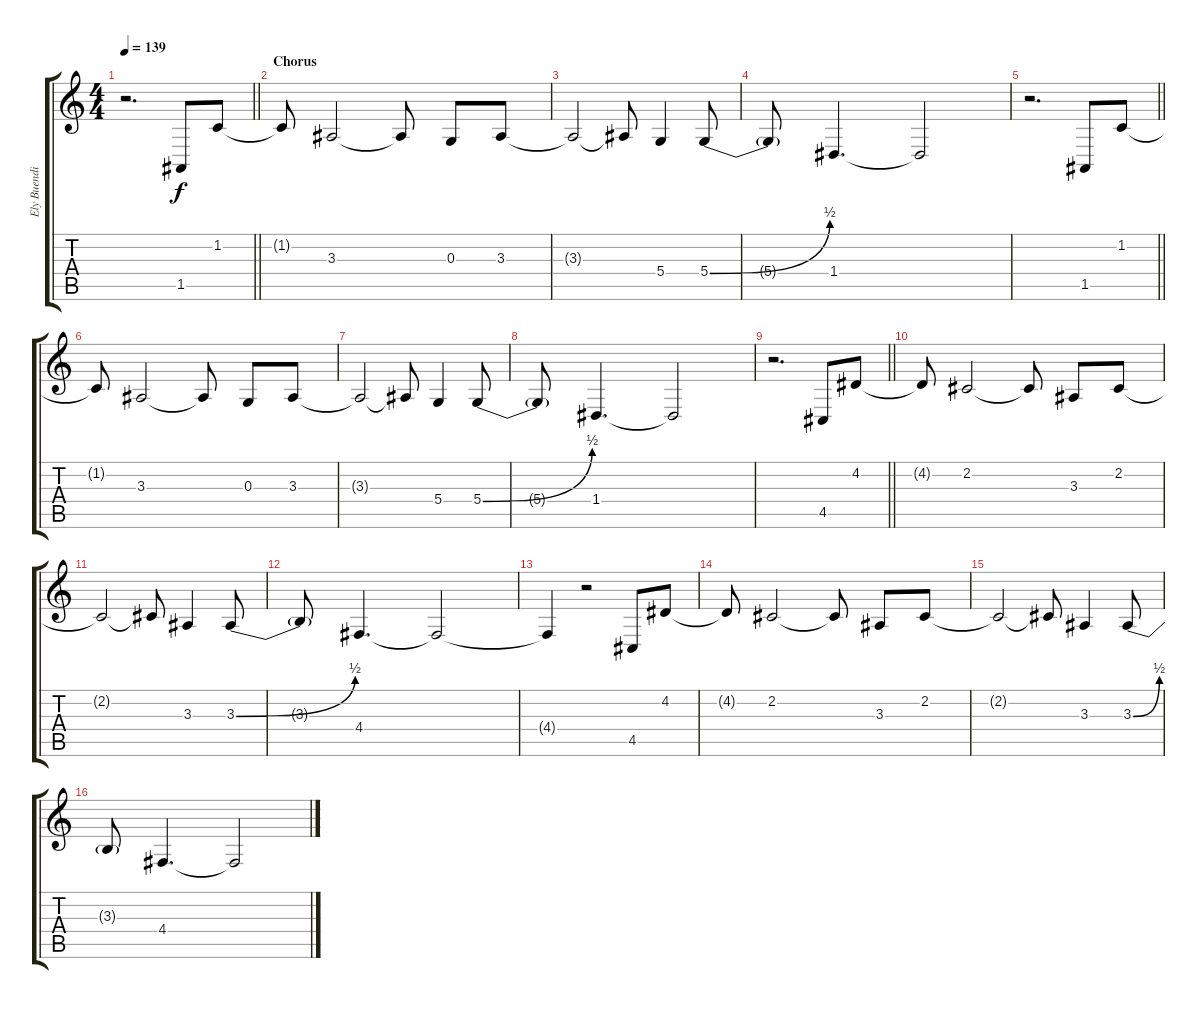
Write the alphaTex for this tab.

\track ("Ely Buendia(Vocal)" "Ely Buendi") {instrument sopranosax}
\staff {score tabs}
\tuning (E4 B3 G3 D3 A2 E2) {hide}
\ts (4 4)
\tempo 139
\clef g2
\barLineRight lightlight
\ks c
r.2{d dy f} 1.5.8 1.2.8 |
\section ("" "Chorus")
1.2{t}.8 3.3.2 3.3{t}.8 0.3.8 3.3.8 |
3.3{t}.2 3.3{t}.8 5.4.4 5.4{be (bend 0 0 60 2)}.8 |
5.4{t}.8 1.4.4{d} 1.4{t}.2 |
\barLineRight lightlight
r.2{d} 1.5.8 1.2.8 |
1.2{t}.8 3.3.2 3.3{t}.8 0.3.8 3.3.8 |
3.3{t}.2 3.3{t}.8 5.4.4 5.4{be (bend 0 0 60 2)}.8 |
5.4{t}.8 1.4.4{d} 1.4{t}.2 |
\barLineRight lightlight
r.2{d} 4.5.8 4.2.8 |
4.2{t}.8 2.2.2 2.2{t}.8 3.3.8 2.2.8 |
2.2{t}.2 2.2{t}.8 3.3.4 3.3{be (bend 0 0 60 2)}.8 |
3.3{t}.8 4.4.4{d} 4.4{t}.2 |
4.4{t}.4 r.2 4.5.8 4.2.8 |
4.2{t}.8 2.2.2 2.2{t}.8 3.3.8 2.2.8 |
2.2{t}.2 2.2{t}.8 3.3.4 3.3{be (bend 0 0 60 2)}.8 |
3.3{t}.8 4.4.4{d} 4.4{t}.2
